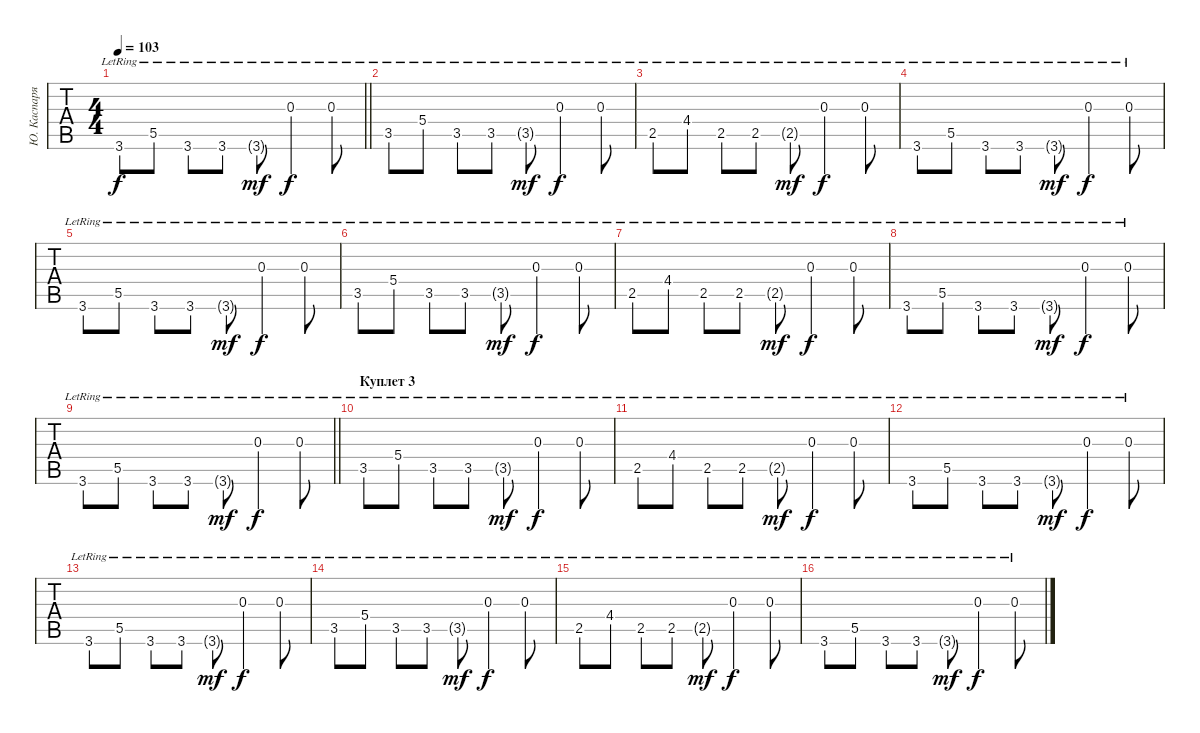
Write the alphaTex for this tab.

\track ("Ю. Каспарян" "Ю. Каспаря") {instrument electricguitarclean}
\staff {tabs}
\tuning (E4 B3 G3 D3 A2 E2) {hide}
\ts (4 4)
\tempo 103
\clef g2
\barLineRight lightlight
\ks c
3.6{lr}.8{dy f} 5.5{lr}.8 3.6{lr}.8 3.6{lr}.8 3.6{g lr}.8{dy mf} 0.3{lr}.4{dy f} 0.3{lr}.8 |
3.5{lr}.8 5.4{lr}.8 3.5{lr}.8 3.5{lr}.8 3.5{g lr}.8{dy mf} 0.3{lr}.4{dy f} 0.3{lr}.8 |
2.5{lr}.8 4.4{lr}.8 2.5{lr}.8 2.5{lr}.8 2.5{g lr}.8{dy mf} 0.3{lr}.4{dy f} 0.3{lr}.8 |
3.6{lr}.8 5.5{lr}.8 3.6{lr}.8 3.6{lr}.8 3.6{g lr}.8{dy mf} 0.3{lr}.4{dy f} 0.3{lr}.8 |
3.6{lr}.8 5.5{lr}.8 3.6{lr}.8 3.6{lr}.8 3.6{g lr}.8{dy mf} 0.3{lr}.4{dy f} 0.3{lr}.8 |
3.5{lr}.8 5.4{lr}.8 3.5{lr}.8 3.5{lr}.8 3.5{g lr}.8{dy mf} 0.3{lr}.4{dy f} 0.3{lr}.8 |
2.5{lr}.8 4.4{lr}.8 2.5{lr}.8 2.5{lr}.8 2.5{g lr}.8{dy mf} 0.3{lr}.4{dy f} 0.3{lr}.8 |
3.6{lr}.8 5.5{lr}.8 3.6{lr}.8 3.6{lr}.8 3.6{g lr}.8{dy mf} 0.3{lr}.4{dy f} 0.3{lr}.8 |
\barLineRight lightlight
3.6{lr}.8 5.5{lr}.8 3.6{lr}.8 3.6{lr}.8 3.6{g lr}.8{dy mf} 0.3{lr}.4{dy f} 0.3{lr}.8 |
\section ("" "Куплет 3")
3.5{lr}.8 5.4{lr}.8 3.5{lr}.8 3.5{lr}.8 3.5{g lr}.8{dy mf} 0.3{lr}.4{dy f} 0.3{lr}.8 |
2.5{lr}.8 4.4{lr}.8 2.5{lr}.8 2.5{lr}.8 2.5{g lr}.8{dy mf} 0.3{lr}.4{dy f} 0.3{lr}.8 |
3.6{lr}.8 5.5{lr}.8 3.6{lr}.8 3.6{lr}.8 3.6{g lr}.8{dy mf} 0.3{lr}.4{dy f} 0.3{lr}.8 |
3.6{lr}.8 5.5{lr}.8 3.6{lr}.8 3.6{lr}.8 3.6{g lr}.8{dy mf} 0.3{lr}.4{dy f} 0.3{lr}.8 |
3.5{lr}.8 5.4{lr}.8 3.5{lr}.8 3.5{lr}.8 3.5{g lr}.8{dy mf} 0.3{lr}.4{dy f} 0.3{lr}.8 |
2.5{lr}.8 4.4{lr}.8 2.5{lr}.8 2.5{lr}.8 2.5{g lr}.8{dy mf} 0.3{lr}.4{dy f} 0.3{lr}.8 |
3.6{lr}.8 5.5{lr}.8 3.6{lr}.8 3.6{lr}.8 3.6{g lr}.8{dy mf} 0.3{lr}.4{dy f} 0.3{lr}.8
